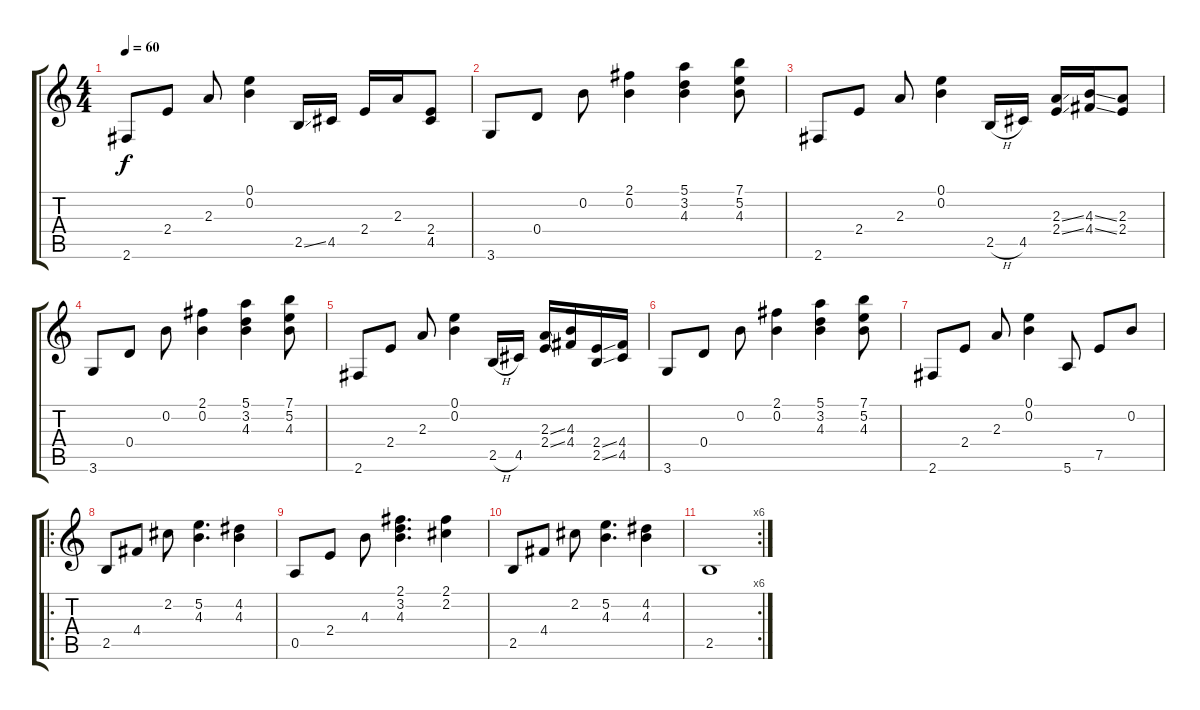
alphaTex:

\track "" {instrument acousticguitarsteel}
\staff {score tabs}
\tuning (E4 B3 G3 D3 A2 E2) {hide}
\ts (4 4)
\tempo 60
\clef g2
\ks c
2.6.8{dy f} 2.4.8 2.3.8 (0.1 0.2).4 2.5{ss}.16 4.5.16 2.4.16 2.3.16 (2.4 4.5).8 |
3.6.8 0.4.8 0.2.8 (2.1 0.2).4 (5.1 3.2 4.3).4 (7.1 5.2 4.3).8 |
2.6.8 2.4.8 2.3.8 (0.1 0.2).4 2.5{h}.16 4.5.16 (2.3{ss} 2.4{ss}).16 (4.3{ss} 4.4{ss}).16 (2.3 2.4).8 |
3.6.8 0.4.8 0.2.8 (2.1 0.2).4 (5.1 3.2 4.3).4 (7.1 5.2 4.3).8 |
2.6.8 2.4.8 2.3.8 (0.1 0.2).4 2.5{h}.16 4.5.16 (2.3{ss} 2.4{ss}).16 (4.3 4.4).16 (2.4{ss} 2.5{ss}).16 (4.4 4.5).16 |
3.6.8 0.4.8 0.2.8 (2.1 0.2).4 (5.1 3.2 4.3).4 (7.1 5.2 4.3).8 |
2.6.8 2.4.8 2.3.8 (0.1 0.2).4 5.6.8 7.5.8 0.2.8 |
\ro
2.5.8 4.4.8 2.2.8 (5.2 4.3).4{d} (4.2 4.3).4 |
0.5.8 2.4.8 4.3.8 (2.1 3.2 4.3).4{d} (2.1 2.2).4 |
2.5.8 4.4.8 2.2.8 (5.2 4.3).4{d} (4.2 4.3).4 |
\rc 6
2.5.1
